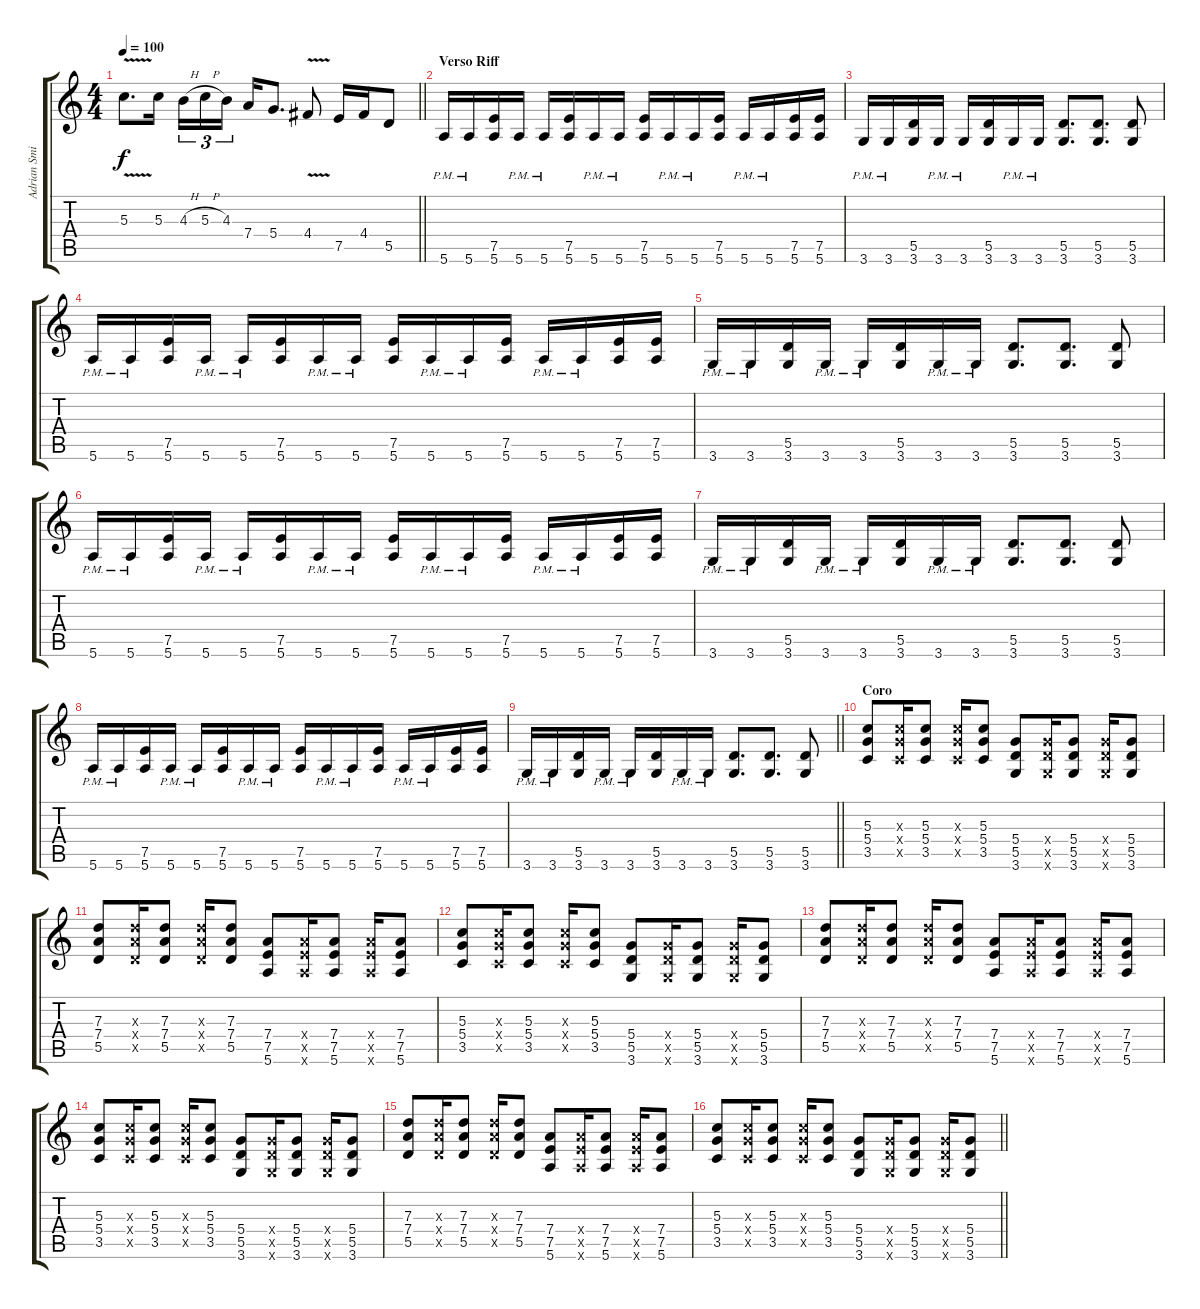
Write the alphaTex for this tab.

\track ("Adrian Smith" "Adrian Smi") {instrument overdrivenguitar}
\staff {score tabs}
\tuning (E4 B3 G3 D3 A2 E2) {hide}
\ts (4 4)
\tempo 100
\clef g2
\barLineRight lightlight
\ks c
5.3{v}.8{d dy f} 5.3.16 4.3{h}.16{tu (3 2)} 5.3{h}.16{tu (3 2)} 4.3.16{tu (3 2) beam splitsecondary} 7.4.16 5.4.8{d} 4.4{v}.8 7.5.16 4.4.16 5.5.8 |
\section ("" "Verso Riff")
5.6{pm}.16 5.6{pm}.16 (7.5 5.6).16 5.6{pm}.16 5.6{pm}.16 (7.5 5.6).16 5.6{pm}.16 5.6{pm}.16 (7.5 5.6).16 5.6{pm}.16 5.6{pm}.16 (7.5 5.6).16 5.6{pm}.16 5.6{pm}.16 (7.5 5.6).16 (7.5 5.6).16 |
3.6{pm}.16 3.6{pm}.16 (5.5 3.6).16 3.6{pm}.16 3.6{pm}.16 (5.5 3.6).16 3.6{pm}.16 3.6{pm}.16 (5.5 3.6).8{d} (5.5 3.6).8{d} (5.5 3.6).8 |
5.6{pm}.16 5.6{pm}.16 (7.5 5.6).16 5.6{pm}.16 5.6{pm}.16 (7.5 5.6).16 5.6{pm}.16 5.6{pm}.16 (7.5 5.6).16 5.6{pm}.16 5.6{pm}.16 (7.5 5.6).16 5.6{pm}.16 5.6{pm}.16 (7.5 5.6).16 (7.5 5.6).16 |
3.6{pm}.16 3.6{pm}.16 (5.5 3.6).16 3.6{pm}.16 3.6{pm}.16 (5.5 3.6).16 3.6{pm}.16 3.6{pm}.16 (5.5 3.6).8{d} (5.5 3.6).8{d} (5.5 3.6).8 |
5.6{pm}.16 5.6{pm}.16 (7.5 5.6).16 5.6{pm}.16 5.6{pm}.16 (7.5 5.6).16 5.6{pm}.16 5.6{pm}.16 (7.5 5.6).16 5.6{pm}.16 5.6{pm}.16 (7.5 5.6).16 5.6{pm}.16 5.6{pm}.16 (7.5 5.6).16 (7.5 5.6).16 |
3.6{pm}.16 3.6{pm}.16 (5.5 3.6).16 3.6{pm}.16 3.6{pm}.16 (5.5 3.6).16 3.6{pm}.16 3.6{pm}.16 (5.5 3.6).8{d} (5.5 3.6).8{d} (5.5 3.6).8 |
5.6{pm}.16 5.6{pm}.16 (7.5 5.6).16 5.6{pm}.16 5.6{pm}.16 (7.5 5.6).16 5.6{pm}.16 5.6{pm}.16 (7.5 5.6).16 5.6{pm}.16 5.6{pm}.16 (7.5 5.6).16 5.6{pm}.16 5.6{pm}.16 (7.5 5.6).16 (7.5 5.6).16 |
\barLineRight lightlight
3.6{pm}.16 3.6{pm}.16 (5.5 3.6).16 3.6{pm}.16 3.6{pm}.16 (5.5 3.6).16 3.6{pm}.16 3.6{pm}.16 (5.5 3.6).8{d} (5.5 3.6).8{d} (5.5 3.6).8 |
\section ("" "Coro")
(5.3 5.4 3.5).8 (5.3{x} 5.4{x} 3.5{x}).16 (5.3 5.4 3.5).8 (5.3{x} 5.4{x} 3.5{x}).16 (5.3 5.4 3.5).8 (5.4 5.5 3.6).8 (5.4{x} 5.5{x} 3.6{x}).16 (5.4 5.5 3.6).8 (5.4{x} 5.5{x} 3.6{x}).16 (5.4 5.5 3.6).8 |
(7.3 7.4 5.5).8 (7.3{x} 7.4{x} 5.5{x}).16 (7.3 7.4 5.5).8 (7.3{x} 7.4{x} 5.5{x}).16 (7.3 7.4 5.5).8 (7.4 7.5 5.6).8 (7.4{x} 7.5{x} 5.6{x}).16 (7.4 7.5 5.6).8 (7.4{x} 7.5{x} 5.6{x}).16 (7.4 7.5 5.6).8 |
(5.3 5.4 3.5).8 (5.3{x} 5.4{x} 3.5{x}).16 (5.3 5.4 3.5).8 (5.3{x} 5.4{x} 3.5{x}).16 (5.3 5.4 3.5).8 (5.4 5.5 3.6).8 (5.4{x} 5.5{x} 3.6{x}).16 (5.4 5.5 3.6).8 (5.4{x} 5.5{x} 3.6{x}).16 (5.4 5.5 3.6).8 |
(7.3 7.4 5.5).8 (7.3{x} 7.4{x} 5.5{x}).16 (7.3 7.4 5.5).8 (7.3{x} 7.4{x} 5.5{x}).16 (7.3 7.4 5.5).8 (7.4 7.5 5.6).8 (7.4{x} 7.5{x} 5.6{x}).16 (7.4 7.5 5.6).8 (7.4{x} 7.5{x} 5.6{x}).16 (7.4 7.5 5.6).8 |
(5.3 5.4 3.5).8 (5.3{x} 5.4{x} 3.5{x}).16 (5.3 5.4 3.5).8 (5.3{x} 5.4{x} 3.5{x}).16 (5.3 5.4 3.5).8 (5.4 5.5 3.6).8 (5.4{x} 5.5{x} 3.6{x}).16 (5.4 5.5 3.6).8 (5.4{x} 5.5{x} 3.6{x}).16 (5.4 5.5 3.6).8 |
(7.3 7.4 5.5).8 (7.3{x} 7.4{x} 5.5{x}).16 (7.3 7.4 5.5).8 (7.3{x} 7.4{x} 5.5{x}).16 (7.3 7.4 5.5).8 (7.4 7.5 5.6).8 (7.4{x} 7.5{x} 5.6{x}).16 (7.4 7.5 5.6).8 (7.4{x} 7.5{x} 5.6{x}).16 (7.4 7.5 5.6).8 |
\barLineRight lightlight
(5.3 5.4 3.5).8 (5.3{x} 5.4{x} 3.5{x}).16 (5.3 5.4 3.5).8 (5.3{x} 5.4{x} 3.5{x}).16 (5.3 5.4 3.5).8 (5.4 5.5 3.6).8 (5.4{x} 5.5{x} 3.6{x}).16 (5.4 5.5 3.6).8 (5.4{x} 5.5{x} 3.6{x}).16 (5.4 5.5 3.6).8
